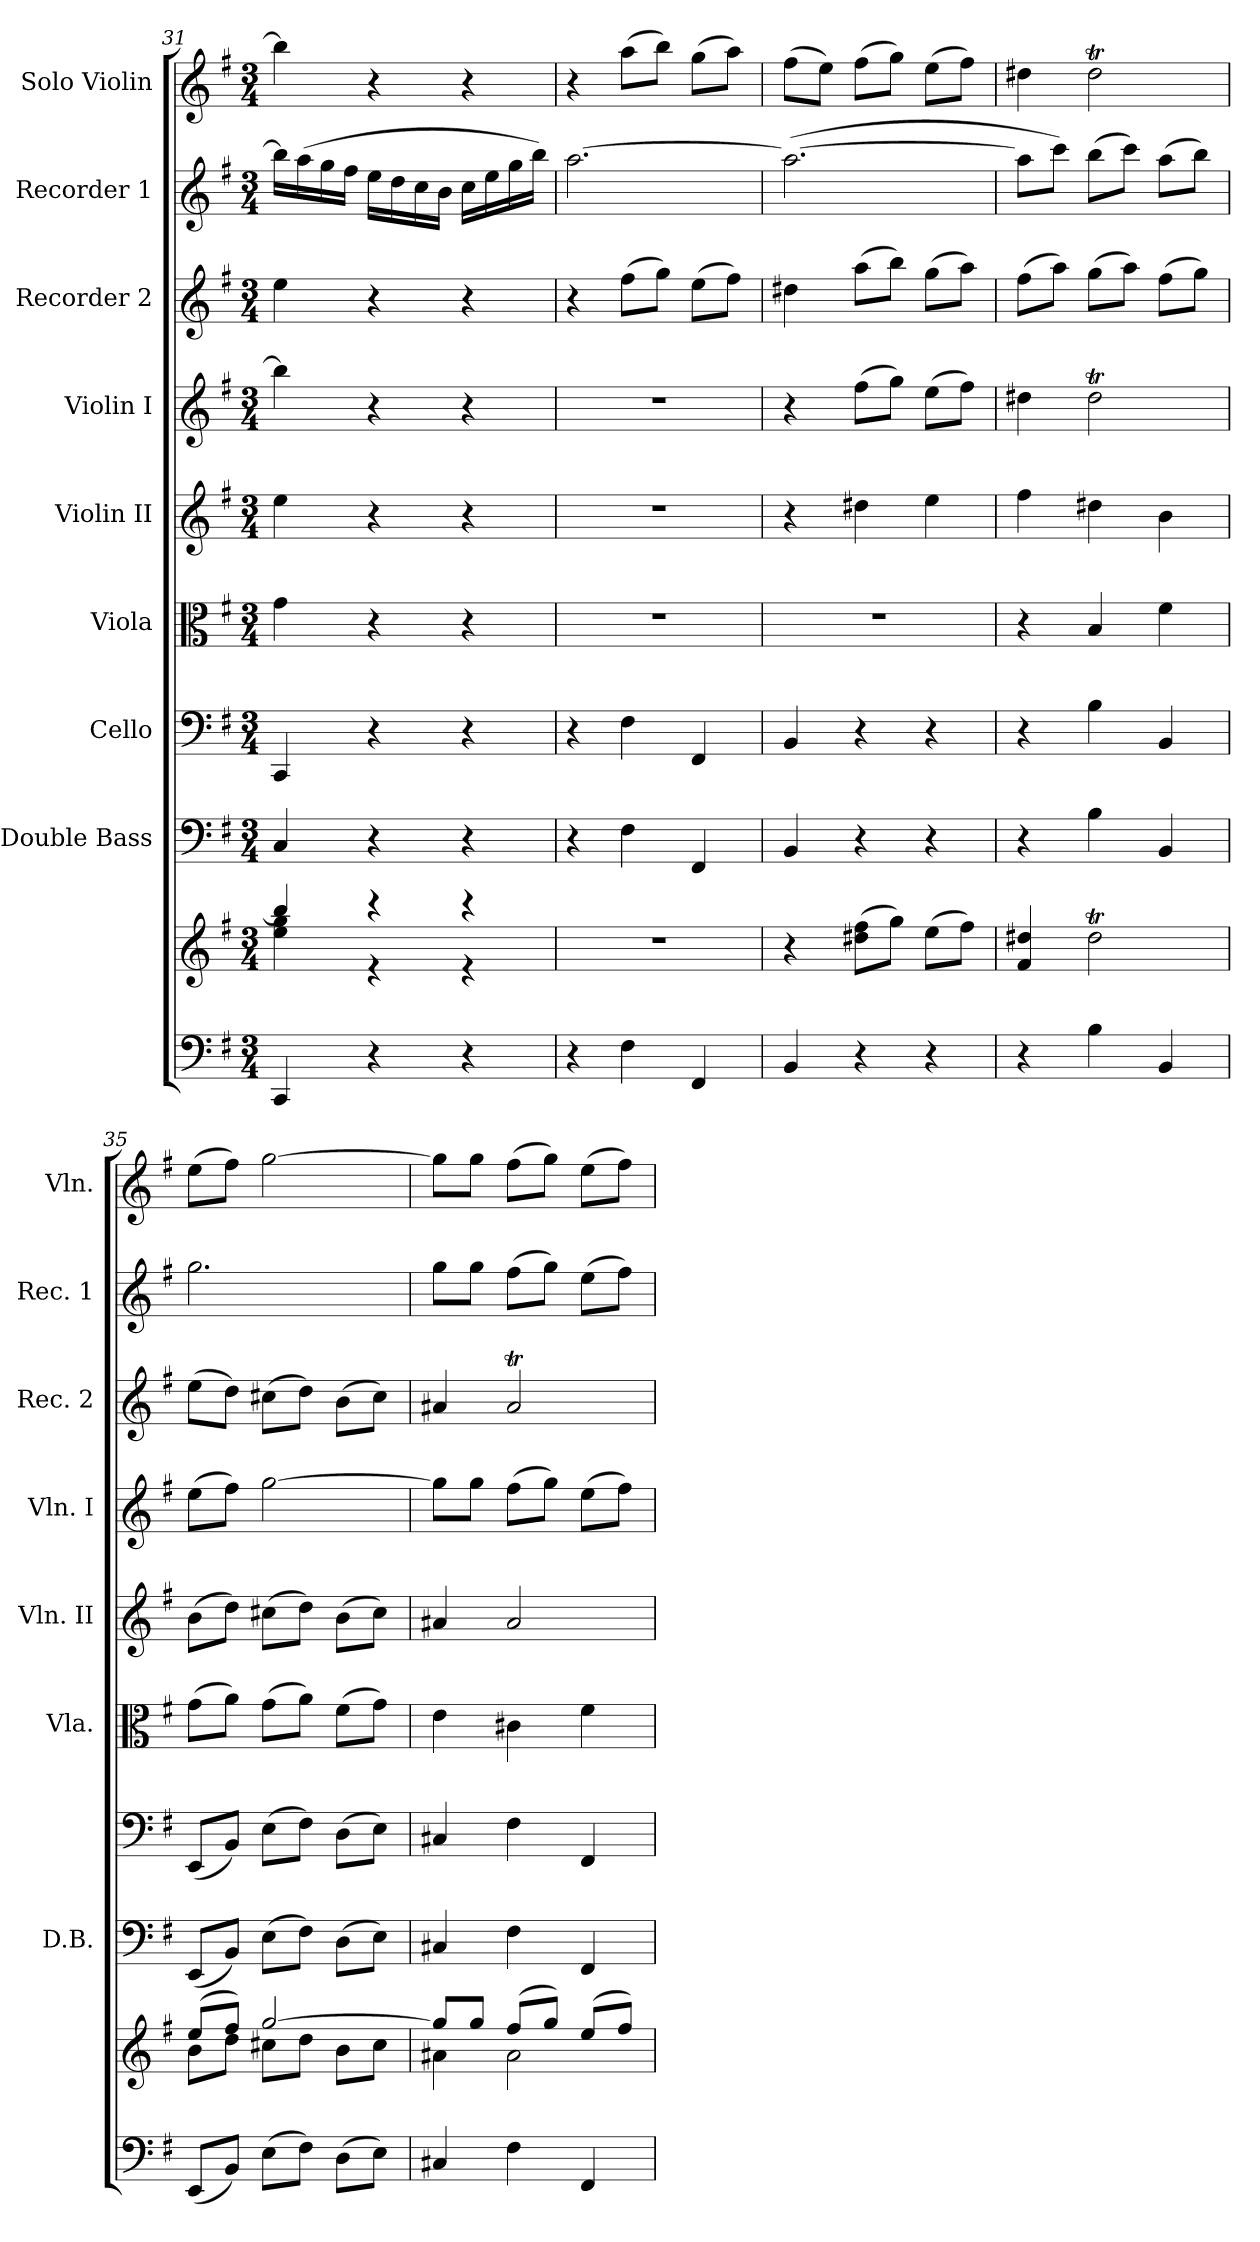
**kern	**kern	**kern	**kern	**kern	**kern	**kern	**kern	**kern	**kern
*part9	*part9	*part8	*part7	*part6	*part5	*part4	*part3	*part2	*part1
*staff10	*staff9	*staff8	*staff7	*staff6	*staff5	*staff4	*staff3	*staff2	*staff1
*	*	*I"Double Bass	*I"Cello	*I"Viola	*I"Violin II	*I"Violin I	*I"Recorder 2	*I"Recorder 1	*I"Solo Violin
*	*	*I'D.B.	*	*I'Vla.	*I'Vln. II	*I'Vln. I	*I'Rec. 2	*I'Rec. 1	*I'Vln.
!!LO:PB:g=z
*clefF4	*clefG2	*clefF4	*clefF4	*clefC3	*clefG2	*clefG2	*clefG2	*clefG2	*clefG2
*	*	*ITrd7c12	*	*	*	*	*	*	*
*k[f#]	*k[f#]	*k[f#]	*k[f#]	*k[f#]	*k[f#]	*k[f#]	*k[f#]	*k[f#]	*k[f#]
*G:	*G:	*G:	*G:	*G:	*G:	*G:	*G:	*G:	*G:
*M3/4	*M3/4	*M3/4	*M3/4	*M3/4	*M3/4	*M3/4	*M3/4	*M3/4	*M3/4
=31	=31	=31	=31	=31	=31	=31	=31	=31	=31
*	*^	*	*	*	*	*	*	*	*
4CC/	4bb/]	4ee\ 4gg\	4CC/	4CC/	4g\	4ee\	4bb\]	4ee\	16bb\LL]	4bb\]
.	.	.	.	.	.	.	.	.	(>16aa\	.
.	.	.	.	.	.	.	.	.	16gg\	.
.	.	.	.	.	.	.	.	.	16ff#\JJ	.
4r	4r	4r	4r	4r	4r	4r	4r	4r	16ee\LL	4r
.	.	.	.	.	.	.	.	.	16dd\	.
.	.	.	.	.	.	.	.	.	16cc\	.
.	.	.	.	.	.	.	.	.	16b\JJ	.
4r	4r	4r	4r	4r	4r	4r	4r	4r	16cc\LL	4r
.	.	.	.	.	.	.	.	.	16ee\	.
.	.	.	.	.	.	.	.	.	16gg\	.
.	.	.	.	.	.	.	.	.	16bb\JJ)	.
*	*v	*v	*	*	*	*	*	*	*	*
=32	=32	=32	=32	=32	=32	=32	=32	=32	=32
4r	2.r	4r	4r	2.r	2.r	2.r	4r	[2.aa\	4r
4F#\	.	4FF#\	4F#\	.	.	.	(>8ff#\L	.	(>8aa\L
.	.	.	.	.	.	.	8gg\J)	.	8bb\J)
4FF#/	.	4FFF#/	4FF#/	.	.	.	(>8ee\L	.	(>8gg\L
.	.	.	.	.	.	.	8ff#\J)	.	8aa\J)
=33	=33	=33	=33	=33	=33	=33	=33	=33	=33
4BB/	4r	4BBB/	4BB/	2.r	4r	4r	4dd#X\	(>2.aa\_	(>8ff#\L
.	.	.	.	.	.	.	.	.	8ee\J)
4r	(>8dd#X\ 8ff#\L	4r	4r	.	4dd#X\	(>8ff#\L	(>8aa\L	.	(>8ff#\L
.	8gg\J)	.	.	.	.	8gg\J)	8bb\J)	.	8gg\J)
4r	(>8ee\L	4r	4r	.	4ee\	(>8ee\L	(>8gg\L	.	(>8ee\L
.	8ff#\J)	.	.	.	.	8ff#\J)	8aa\J)	.	8ff#\J)
=34	=34	=34	=34	=34	=34	=34	=34	=34	=34
4r	4f#/ 4dd#X/	4r	4r	4r	4ff#\	4dd#X\	(>8ff#\L	8aa\L]	4dd#X\
.	.	.	.	.	.	.	8aa\J)	8ccc\J)	.
4B\	2dd#t\	4BB\	4B\	4B/	4dd#X\	2dd#t\	(>8gg\L	(>8bb\L	2dd#t\
.	.	.	.	.	.	.	8aa\J)	8ccc\J)	.
4BB/	.	4BBB/	4BB/	4f#\	4b\	.	(>8ff#\L	(>8aa\L	.
.	.	.	.	.	.	.	8gg\J)	8bb\J)	.
=35	=35	=35	=35	=35	=35	=35	=35	=35	=35
*	*^	*	*	*	*	*	*	*	*
(<8EE/L	(>8ee/L	8b\L	(<8EEE/L	(<8EE/L	(>8g\L	(>8b\L	(>8ee\L	(>8ee\L	2.gg\	(>8ee\L
8BB/J)	8ff#/J)	8dd\J	8BBB/J)	8BB/J)	8a\J)	8dd\J)	8ff#\J)	8dd\J)	.	8ff#\J)
(>8E\L	[2gg/	8cc#X\L	(>8EE\L	(>8E\L	(>8g\L	(>8cc#X\L	[2gg\	(>8cc#X\L	.	[2gg\
8F#\J)	.	8dd\J	8FF#\J)	8F#\J)	8a\J)	8dd\J)	.	8dd\J)	.	.
(>8D\L	.	8b\L	(>8DD\L	(>8D\L	(>8f#\L	(>8b\L	.	(>8b\L	.	.
8E\J)	.	8cc#\J	8EE\J)	8E\J)	8g\J)	8cc#\J)	.	8cc#\J)	.	.
=36	=36	=36	=36	=36	=36	=36	=36	=36	=36	=36
4C#X/	8gg/L]	4a#X\	4CC#X/	4C#X/	4e\	4a#X/	8gg\L]	4a#X/	8gg\L	8gg\L]
.	8gg/J	.	.	.	.	.	8gg\J	.	8gg\J	8gg\J
4F#\	(>8ff#/L	2a#\	4FF#\	4F#\	4c#X\	2a#/	(>8ff#\L	2a#t/	(>8ff#\L	(>8ff#\L
.	8gg/J)	.	.	.	.	.	8gg\J)	.	8gg\J)	8gg\J)
4FF#/	(>8ee/L	.	4FFF#/	4FF#/	4f#\	.	(>8ee\L	.	(>8ee\L	(>8ee\L
.	8ff#/J)	.	.	.	.	.	8ff#\J)	.	8ff#\J)	8ff#\J)
*	*v	*v	*	*	*	*	*	*	*	*
=	=	=	=	=	=	=	=	=	=
*-	*-	*-	*-	*-	*-	*-	*-	*-	*-
